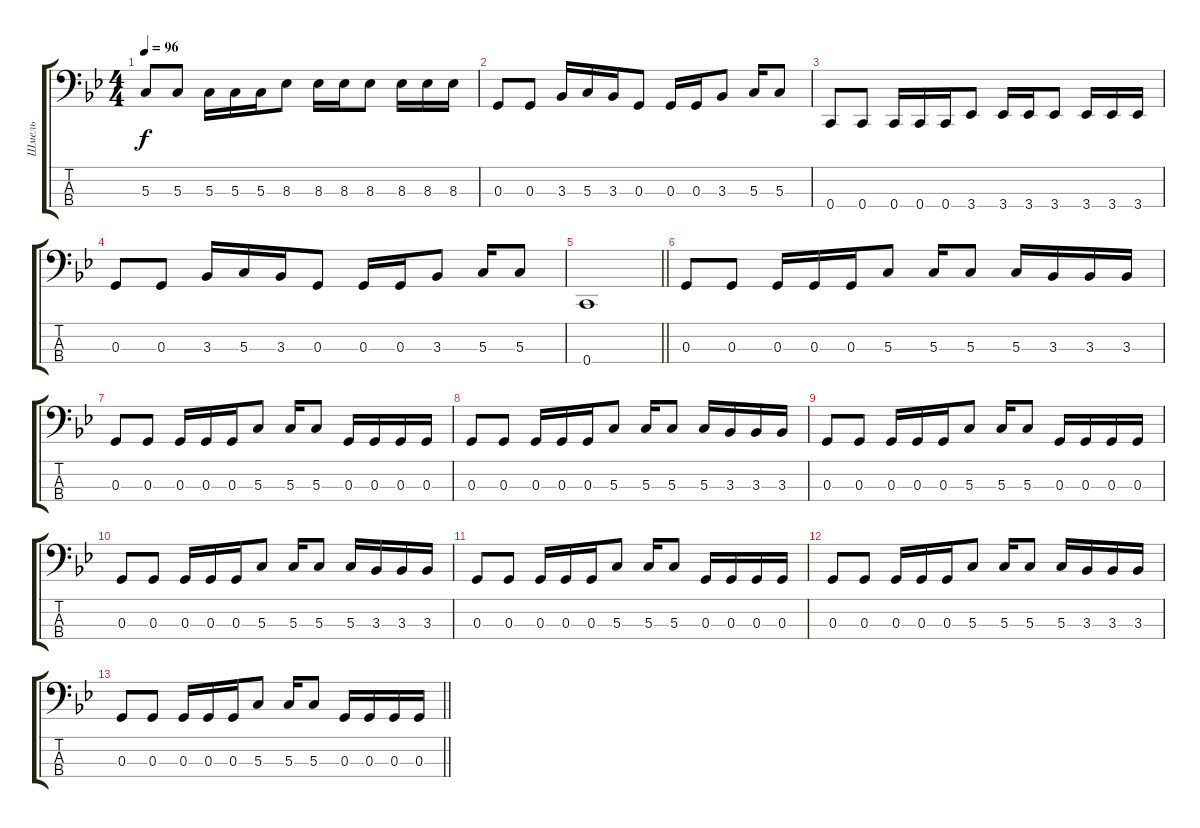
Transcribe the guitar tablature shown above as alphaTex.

\track ("Шмель" "Шмель") {instrument electricbasspick}
\staff {score tabs}
\tuning (F2 C2 G1 C1) {hide}
\ts (4 4)
\tempo 96
\clef f4
\ks gminor
5.3.8{dy f} 5.3.8 5.3.16 5.3.16 5.3.16 8.3.8 8.3.16 8.3.16 8.3.8 8.3.16 8.3.16 8.3.16 |
0.3.8 0.3.8 3.3.16 5.3.16 3.3.16 0.3.8 0.3.16 0.3.16 3.3.8 5.3.16 5.3.8 |
0.4.8 0.4.8 0.4.16 0.4.16 0.4.16 3.4.8 3.4.16 3.4.16 3.4.8 3.4.16 3.4.16 3.4.16 |
0.3.8 0.3.8 3.3.16 5.3.16 3.3.16 0.3.8 0.3.16 0.3.16 3.3.8 5.3.16 5.3.8 |
\barLineRight lightlight
0.4.1 |
0.3.8 0.3.8 0.3.16 0.3.16 0.3.16 5.3.8 5.3.16 5.3.8 5.3.16 3.3.16 3.3.16 3.3.16 |
0.3.8 0.3.8 0.3.16 0.3.16 0.3.16 5.3.8 5.3.16 5.3.8 0.3.16 0.3.16 0.3.16 0.3.16 |
0.3.8 0.3.8 0.3.16 0.3.16 0.3.16 5.3.8 5.3.16 5.3.8 5.3.16 3.3.16 3.3.16 3.3.16 |
0.3.8 0.3.8 0.3.16 0.3.16 0.3.16 5.3.8 5.3.16 5.3.8 0.3.16 0.3.16 0.3.16 0.3.16 |
0.3.8 0.3.8 0.3.16 0.3.16 0.3.16 5.3.8 5.3.16 5.3.8 5.3.16 3.3.16 3.3.16 3.3.16 |
0.3.8 0.3.8 0.3.16 0.3.16 0.3.16 5.3.8 5.3.16 5.3.8 0.3.16 0.3.16 0.3.16 0.3.16 |
0.3.8 0.3.8 0.3.16 0.3.16 0.3.16 5.3.8 5.3.16 5.3.8 5.3.16 3.3.16 3.3.16 3.3.16 |
\barLineRight lightlight
0.3.8 0.3.8 0.3.16 0.3.16 0.3.16 5.3.8 5.3.16 5.3.8 0.3.16 0.3.16 0.3.16 0.3.16
